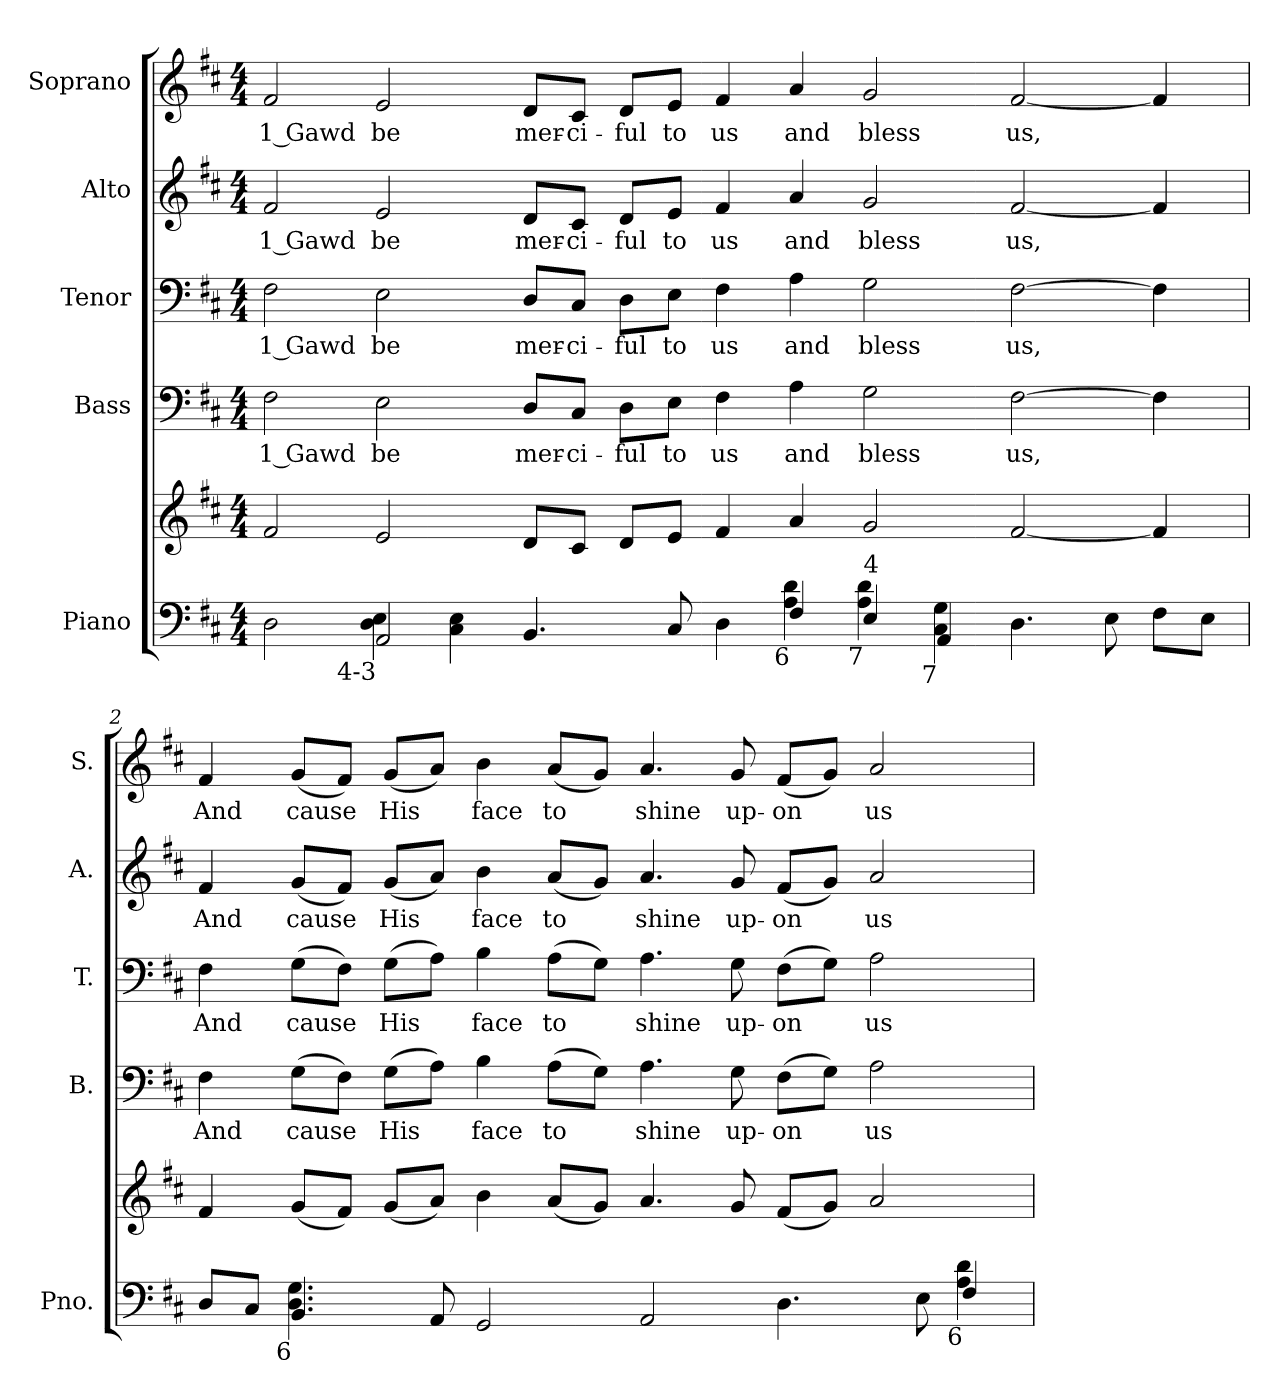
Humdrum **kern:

**kern	**kern	**kern	**text	**kern	**text	**kern	**text	**kern	**text
*part5	*part5	*part4	*part4	*part3	*part3	*part2	*part2	*part1	*part1
*staff6	*staff5	*staff4	*staff4	*staff3	*staff3	*staff2	*staff2	*staff1	*staff1
*I"Piano	*	*I"Bass	*	*I"Tenor	*	*I"Alto	*	*I"Soprano	*
*I'Pno.	*	*I'B.	*	*I'T.	*	*I'A.	*	*I'S.	*
!!LO:PB:g=z
*clefF4	*clefG2	*clefF4	*	*clefF4	*	*clefG2	*	*clefG2	*
*k[f#c#]	*k[f#c#]	*k[f#c#]	*	*k[f#c#]	*	*k[f#c#]	*	*k[f#c#]	*
*D:	*D:	*D:	*	*D:	*	*D:	*	*D:	*
*M4/4	*M4/4	*M4/4	*	*M4/4	*	*M4/4	*	*M4/4	*
*MM150	*MM150	*MM150	*	*MM150	*	*MM150	*	*MM150	*
=1	=1	=1	=1	=1	=1	=1	=1	=1	=1
*^	*	*	*	*	*	*	*	*	*
!	!	!	!	!LO:LY:b:color=#000000	!	!	!	!	!	!
!	!	!	!	!	!	!LO:LY:b:color=#000000	!	!	!	!
!	!	!	!	!	!	!	!	!LO:LY:b:color=#000000	!	!
!	!	!	!	!	!	!	!	!	!	!LO:LY:b:color=#000000
2Di\	2ryy	2f#i/	2F#i\	1 Gawd	2F#i\	1 Gawd	2f#i/	1 Gawd	2f#i/	1 Gawd
!	!	!	!	!LO:LY:b:color=#000000	!	!	!	!	!	!
!	!	!	!	!	!	!LO:LY:b:color=#000000	!	!	!	!
!	!	!	!	!	!	!	!	!LO:LY:b:color=#000000	!	!
!LO:TX:b:rj:t=4-3	!	!	!	!	!	!	!	!	!	!
!	!	!	!	!	!	!	!	!	!	!LO:LY:b:color=#000000
2AAi/	4Di\ 4Ei	2ei/	2Ei\	be	2Ei\	be	2ei/	be	2ei/	be
.	4C#i\ 4Ei	.	.	.	.	.	.	.	.	.
!	!	!	!	!LO:LY:b:color=#000000	!	!	!	!	!	!
!	!	!	!	!	!	!LO:LY:b:color=#000000	!	!	!	!
!	!	!	!	!	!	!	!	!LO:LY:b:color=#000000	!	!
!	!	!	!	!	!	!	!	!	!	!LO:LY:b:color=#000000
4.BBi/	2ryy	8di/L	8Di/L	mer-	8Di/L	mer-	8di/L	mer-	8di/L	mer-
!	!	!	!	!LO:LY:b:color=#000000	!	!	!	!	!	!
!	!	!	!	!	!	!LO:LY:b:color=#000000	!	!	!	!
!	!	!	!	!	!	!	!	!LO:LY:b:color=#000000	!	!
!	!	!	!	!	!	!	!	!	!	!LO:LY:b:color=#000000
.	.	8c#i/J	8C#i/J	-ci-	8C#i/J	-ci-	8c#i/J	-ci-	8c#i/J	-ci-
!	!	!	!	!LO:LY:b:color=#000000	!	!	!	!	!	!
!	!	!	!	!	!	!LO:LY:b:color=#000000	!	!	!	!
!	!	!	!	!	!	!	!	!LO:LY:b:color=#000000	!	!
!	!	!	!	!	!	!	!	!	!	!LO:LY:b:color=#000000
.	.	8di/L	8Di\L	-ful	8Di\L	-ful	8di/L	-ful	8di/L	-ful
!	!	!	!	!LO:LY:b:color=#000000	!	!	!	!	!	!
!	!	!	!	!	!	!LO:LY:b:color=#000000	!	!	!	!
!	!	!	!	!	!	!	!	!LO:LY:b:color=#000000	!	!
!	!	!	!	!	!	!	!	!	!	!LO:LY:b:color=#000000
8C#i/	.	8ei/J	8Ei\J	to	8Ei\J	to	8ei/J	to	8ei/J	to
!	!	!	!	!LO:LY:b:color=#000000	!	!	!	!	!	!
!	!	!	!	!	!	!LO:LY:b:color=#000000	!	!	!	!
!	!	!	!	!	!	!	!	!LO:LY:b:color=#000000	!	!
!	!	!	!	!	!	!	!	!	!	!LO:LY:b:color=#000000
4Di\	4ryy	4f#i/	4F#i\	us	4F#i\	us	4f#i/	us	4f#i/	us
!	!	!	!	!LO:LY:b:color=#000000	!	!	!	!	!	!
!	!	!	!	!	!	!LO:LY:b:color=#000000	!	!	!	!
!	!	!	!	!	!	!	!	!LO:LY:b:color=#000000	!	!
!LO:TX:b:rj:t=6	!	!	!	!	!	!	!	!	!	!
!	!	!	!	!	!	!	!	!	!	!LO:LY:b:color=#000000
4F#i/	4Ai\ 4di	4ai/	4Ai\	and	4Ai\	and	4ai/	and	4ai/	and
!	!	!	!	!LO:LY:b:color=#000000	!	!	!	!	!	!
!	!	!	!	!	!	!LO:LY:b:color=#000000	!	!	!	!
!	!	!	!	!	!	!	!	!LO:LY:b:color=#000000	!	!
!LO:TX:b:rj:t=7	!	!	!	!	!	!	!	!	!	!
!LO:TX:t=4	!	!	!	!	!	!	!	!	!	!
!	!	!	!	!	!	!	!	!	!	!LO:LY:b:color=#000000
4Ei/	4Ai\ 4di	2gi/	2Gi\	bless	2Gi\	bless	2gi/	bless	2gi/	bless
!LO:TX:b:rj:t=7	!	!	!	!	!	!	!	!	!	!
4AAi/	4C#i\ 4Gi	.	.	.	.	.	.	.	.	.
!	!	!	!	!LO:LY:b:color=#000000	!	!	!	!	!	!
!	!	!	!	!	!	!LO:LY:b:color=#000000	!	!	!	!
!	!	!	!	!	!	!	!	!LO:LY:b:color=#000000	!	!
!	!	!	!	!	!	!	!	!	!	!LO:LY:b:color=#000000
4.Di\	2ryy	[<2f#i/	[>2F#i\	us,	[>2F#i\	us,	[<2f#i/	us,	[<2f#i/	us,
8Ei\	.	.	.	.	.	.	.	.	.	.
8F#i\L	4ryy	4f#i/]	4F#i\]	.	4F#i\]	.	4f#i/]	.	4f#i/]	.
8Ei\J	.	.	.	.	.	.	.	.	.	.
!!LO:PB:g=z
=2	=2	=2	=2	=2	=2	=2	=2	=2	=2	=2
!	!	!	!	!LO:LY:b:color=#000000	!	!	!	!	!	!
!	!	!	!	!	!	!LO:LY:b:color=#000000	!	!	!	!
!	!	!	!	!	!	!	!	!LO:LY:b:color=#000000	!	!
!	!	!	!	!	!	!	!	!	!	!LO:LY:b:color=#000000
8Di/L	4ryy	4f#i/	4F#i\	And	4F#i\	And	4f#i/	And	4f#i/	And
8C#i/J	.	.	.	.	.	.	.	.	.	.
!	!	!	!	!LO:LY:b:color=#000000	!	!	!	!	!	!
!	!	!	!	!	!	!LO:LY:b:color=#000000	!	!	!	!
!	!	!	!	!	!	!	!	!LO:LY:b:color=#000000	!	!
!LO:TX:b:rj:t=6	!	!	!	!	!	!	!	!	!	!
!	!	!	!	!	!	!	!	!	!	!LO:LY:b:color=#000000
4.BBi/	4.Di\ 4.Gi	(8gi/L	(8Gi\L	cause	(8Gi\L	cause	(8gi/L	cause	(8gi/L	cause
.	.	8f#i/J)	8F#i\J)	.	8F#i\J)	.	8f#i/J)	.	8f#i/J)	.
!	!	!	!	!LO:LY:b:color=#000000	!	!	!	!	!	!
!	!	!	!	!	!	!LO:LY:b:color=#000000	!	!	!	!
!	!	!	!	!	!	!	!	!LO:LY:b:color=#000000	!	!
!	!	!	!	!	!	!	!	!	!	!LO:LY:b:color=#000000
.	.	(8gi/L	(8Gi\L	His	(8Gi\L	His	(8gi/L	His	(8gi/L	His
8AAi/	8ryy	8ai/J)	8Ai\J)	.	8Ai\J)	.	8ai/J)	.	8ai/J)	.
!	!	!	!	!LO:LY:b:color=#000000	!	!	!	!	!	!
!	!	!	!	!	!	!LO:LY:b:color=#000000	!	!	!	!
!	!	!	!	!	!	!	!	!LO:LY:b:color=#000000	!	!
!	!	!	!	!	!	!	!	!	!	!LO:LY:b:color=#000000
2GGi/	4ryy	4bi\	4Bi\	face	4Bi\	face	4bi\	face	4bi\	face
!	!	!	!	!LO:LY:b:color=#000000	!	!	!	!	!	!
!	!	!	!	!	!	!LO:LY:b:color=#000000	!	!	!	!
!	!	!	!	!	!	!	!	!LO:LY:b:color=#000000	!	!
!	!	!	!	!	!	!	!	!	!	!LO:LY:b:color=#000000
.	1ryy	(8ai/L	(8Ai\L	to	(8Ai\L	to	(8ai/L	to	(8ai/L	to
.	.	8gi/J)	8Gi\J)	.	8Gi\J)	.	8gi/J)	.	8gi/J)	.
!	!	!	!	!LO:LY:b:color=#000000	!	!	!	!	!	!
!	!	!	!	!	!	!LO:LY:b:color=#000000	!	!	!	!
!	!	!	!	!	!	!	!	!LO:LY:b:color=#000000	!	!
!	!	!	!	!	!	!	!	!	!	!LO:LY:b:color=#000000
2AAi/	.	4.ai/	4.Ai\	shine	4.Ai\	shine	4.ai/	shine	4.ai/	shine
!	!	!	!	!LO:LY:b:color=#000000	!	!	!	!	!	!
!	!	!	!	!	!	!LO:LY:b:color=#000000	!	!	!	!
!	!	!	!	!	!	!	!	!LO:LY:b:color=#000000	!	!
!	!	!	!	!	!	!	!	!	!	!LO:LY:b:color=#000000
.	.	8gi/	8Gi\	up-	8Gi\	up-	8gi/	up-	8gi/	up-
!	!	!	!	!LO:LY:b:color=#000000	!	!	!	!	!	!
!	!	!	!	!	!	!LO:LY:b:color=#000000	!	!	!	!
!	!	!	!	!	!	!	!	!LO:LY:b:color=#000000	!	!
!	!	!	!	!	!	!	!	!	!	!LO:LY:b:color=#000000
4.Di\	.	(8f#i/L	(8F#i\L	-on	(8F#i\L	-on	(8f#i/L	-on	(8f#i/L	-on
.	.	8gi/J)	8Gi\J)	.	8Gi\J)	.	8gi/J)	.	8gi/J)	.
!	!	!	!	!LO:LY:b:color=#000000	!	!	!	!	!	!
!	!	!	!	!	!	!LO:LY:b:color=#000000	!	!	!	!
!	!	!	!	!	!	!	!	!LO:LY:b:color=#000000	!	!
!	!	!	!	!	!	!	!	!	!	!LO:LY:b:color=#000000
.	4ryy	2ai/	2Ai\	us	2Ai\	us	2ai/	us	2ai/	us
8Ei\	.	.	.	.	.	.	.	.	.	.
!LO:TX:b:rj:t=6	!	!	!	!	!	!	!	!	!	!
4F#i/	4Ai\ 4di	.	.	.	.	.	.	.	.	.
*v	*v	*	*	*	*	*	*	*	*	*
=	=	=	=	=	=	=	=	=	=
*-	*-	*-	*-	*-	*-	*-	*-	*-	*-
